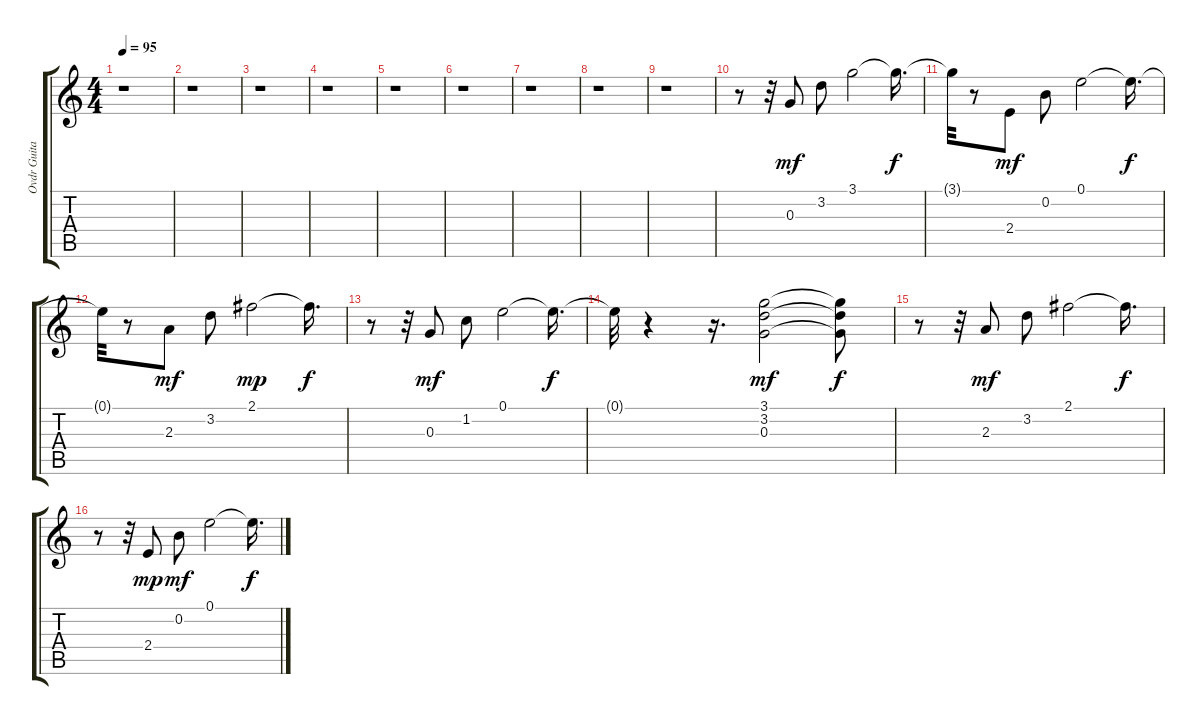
\track ("Ovdr Guitar" "Ovdr Guita") {instrument overdrivenguitar}
\staff {score tabs}
\tuning (E4 B3 G3 D3 A2 E2) {hide}
\ts (4 4)
\tempo 95
\clef g2
\ks c
r.1{dy mf} |
r.1 |
r.1 |
r.1 |
r.1 |
r.1 |
r.1 |
r.1 |
r.1 |
r.8 r.32 0.3.8 3.2.8 3.1.2 3.1{t}.16{d dy f} |
3.1{t}.32 r.8 2.4.8{dy mf} 0.2.8 0.1.2 0.1{t}.16{d dy f} |
0.1{t}.32 r.8 2.3.8{dy mf} 3.2.8 2.1.2{dy mp} 2.1{t}.16{d dy f} |
r.8 r.32 0.3.8{dy mf} 1.2.8 0.1.2 0.1{t}.16{d dy f} |
0.1{t}.32 r.4 r.16{d} (3.1 3.2 0.3).2{dy mf} (3.1{t} 3.2{t} 0.3{t}).8{dy f} |
r.8 r.32 2.3.8{dy mf} 3.2.8 2.1.2 2.1{t}.16{d dy f} |
r.8 r.32 2.4.8{dy mp} 0.2.8{dy mf} 0.1.2 0.1{t}.16{d dy f}
